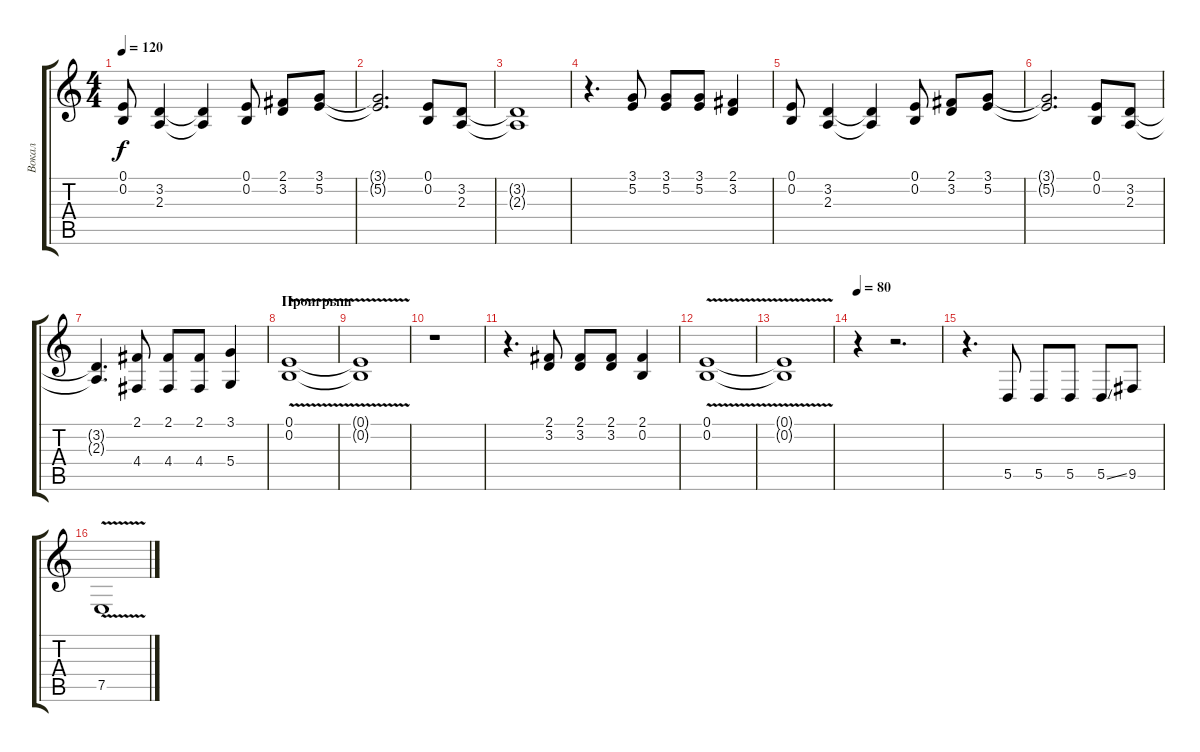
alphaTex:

\track ("Вокал" "Вокал") {instrument baritonesax}
\staff {score tabs}
\tuning (E4 B3 G3 D3 A2 E2) {hide}
\ts (4 4)
\tempo 120
\clef g2
\ks c
(0.1 0.2).8{dy f} (3.2 2.3).4 (3.2{t} 2.3{t}).4 (0.1 0.2).8 (2.1 3.2).8 (3.1 5.2).8 |
(3.1{t} 5.2{t}).2{d} (0.1 0.2).8 (3.2 2.3).8 |
(3.2{t} 2.3{t}).1 |
r.4{d} (3.1 5.2).8 (3.1 5.2).8 (3.1 5.2).8 (2.1 3.2).4 |
(0.1 0.2).8 (3.2 2.3).4 (3.2{t} 2.3{t}).4 (0.1 0.2).8 (2.1 3.2).8 (3.1 5.2).8 |
(3.1{t} 5.2{t}).2{d} (0.1 0.2).8 (3.2 2.3).8 |
(3.2{t} 2.3{t}).4{d} (2.1 4.4).8 (2.1 4.4).8 (2.1 4.4).8 (3.1 5.4).4 |
\section ("" "Проигрыш")
(0.1{v} 0.2).1 |
(0.1{v t} 0.2{t}).1 |
r.1 |
r.4{d} (2.1 3.2).8 (2.1 3.2).8 (2.1 3.2).8 (2.1 0.2).4 |
(0.1{v} 0.2).1 |
(0.1{v t} 0.2{t}).1 |
\tempo 80
r.4 r.2{d} |
r.4{d} 5.5.8 5.5.8 5.5.8 5.5{ss}.8 9.5.8 |
7.5{v}.1
